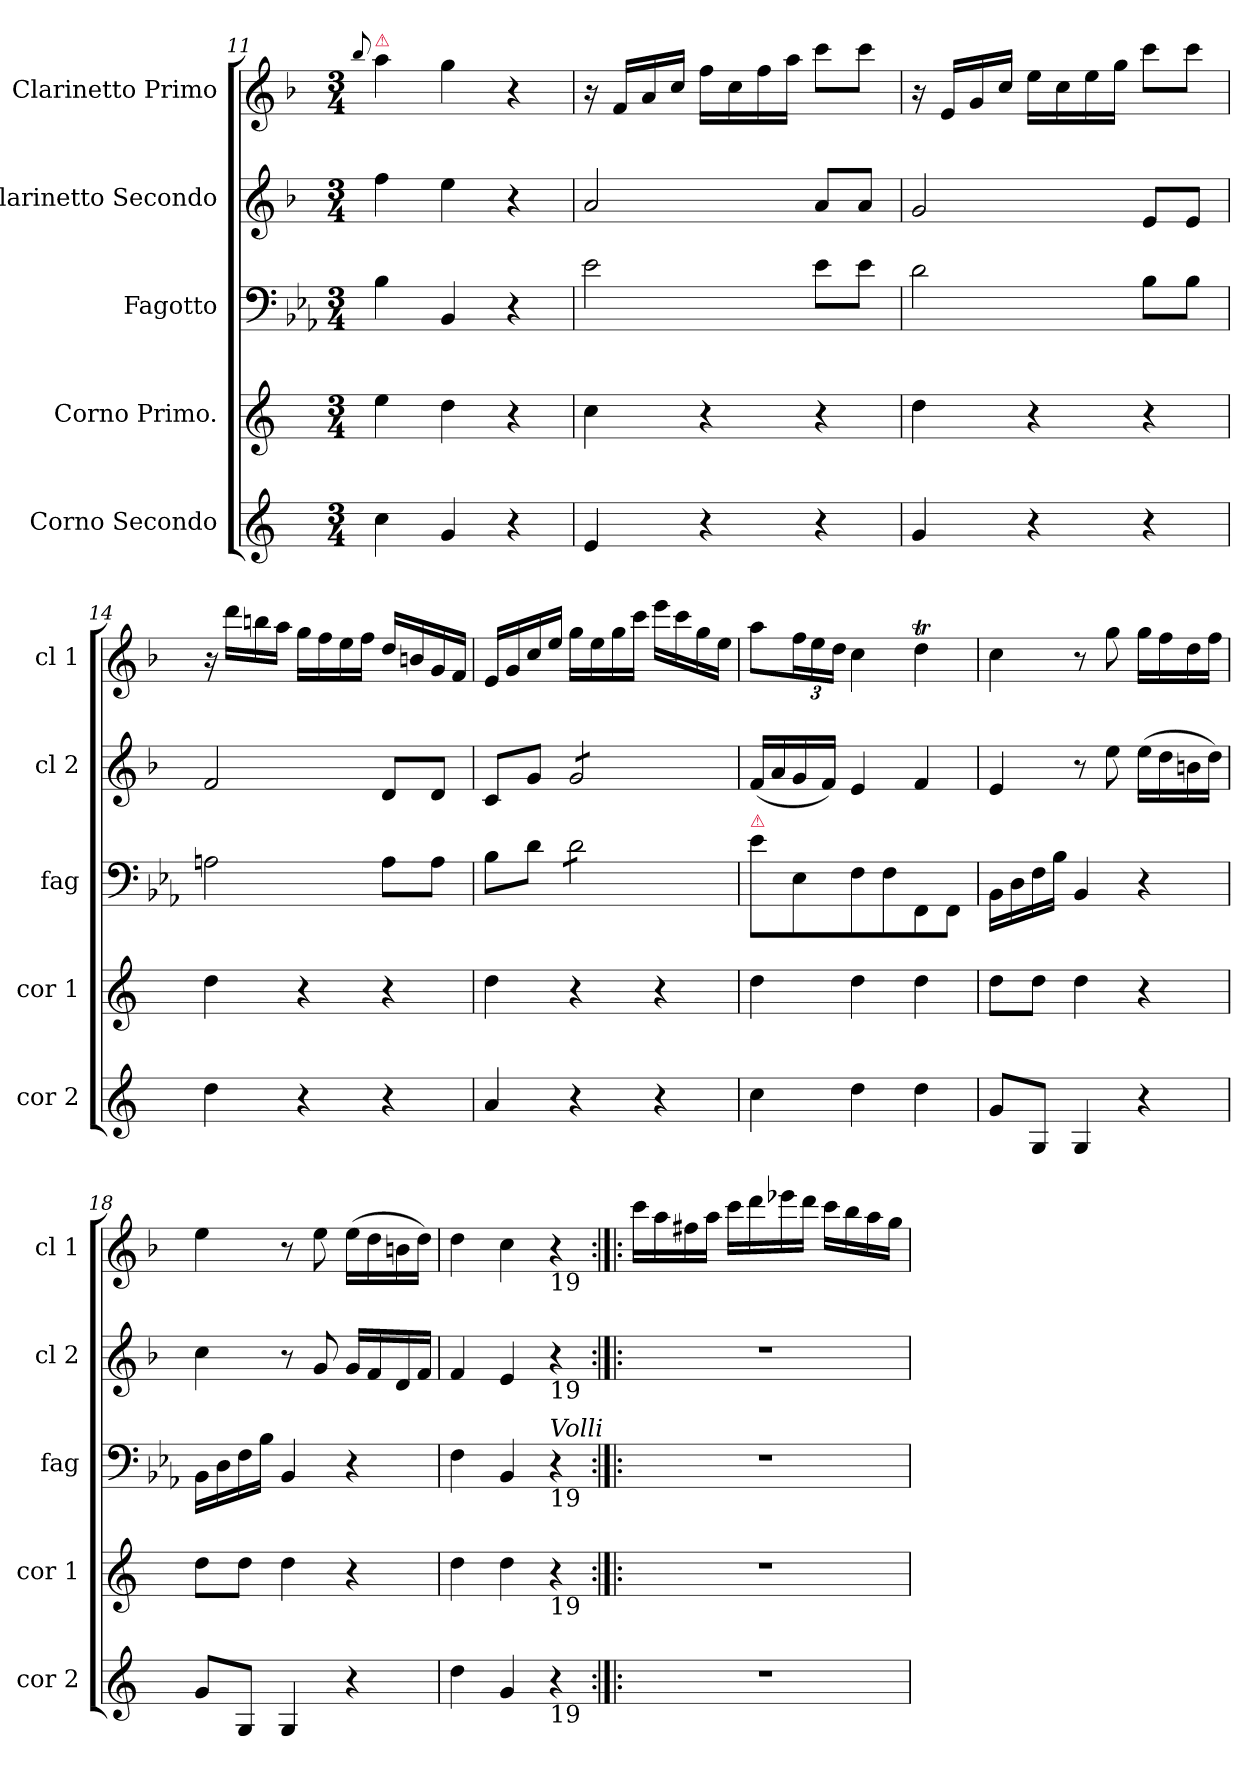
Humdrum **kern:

**kern	**kern	**kern	**kern	**kern
*part5	*part4	*part3	*part2	*part1
*staff5	*staff4	*staff3	*staff2	*staff1
*I"Corno Secondo	*I"Corno Primo.	*I"Fagotto	*I"Clarinetto Secondo	*I"Clarinetto Primo
*I'cor 2	*I'cor 1	*I'fag	*I'cl 2	*I'cl 1
*clefG2	*clefG2	*clefF4	*clefG2	*clefG2
*ITrd5c9	*ITrd5c9	*	*ITrd1c2	*ITrd1c2
*k[b-e-a-]	*k[b-e-a-]	*k[b-e-a-]	*k[b-e-a-]	*k[b-e-a-]
*M3/4	*M3/4	*M3/4	*M3/4	*M3/4
=11	=11	=11	=11	=11
.	.	.	.	8qqaa-/
!	!	!	!	!LO:TX:a:color=crimson:t=⚠
4e-\	4g\	4B-\	4ee-\	4gg\
4B-/	4f\	4BB-/	4dd\	4ff\
4r	4r	4r	4r	4r
=12	=12	=12	=12	=12
4G/	4e-\	2e-\	2g/	16r
.	.	.	.	16e-/LL
.	.	.	.	16g/
.	.	.	.	16b-/JJ
4r	4r	.	.	16ee-\LL
.	.	.	.	16b-\
.	.	.	.	16ee-\
.	.	.	.	16gg\JJ
4r	4r	8e-\L	8g/L	8bb-\L
.	.	8e-\J	8g/J	8bb-\J
=13	=13	=13	=13	=13
4B-/	4f\	2d\	2f/	16r
.	.	.	.	16d/LL
.	.	.	.	16f/
.	.	.	.	16b-/JJ
4r	4r	.	.	16dd\LL
.	.	.	.	16b-\
.	.	.	.	16dd\
.	.	.	.	16ff\JJ
4r	4r	8B-\L	8d/L	8bb-\L
.	.	8B-\J	8d/J	8bb-\J
=14	=14	=14	=14	=14
4f\	4f\	2An\	2e-/	16r
.	.	.	.	16ccc\LL
.	.	.	.	16aan\
.	.	.	.	16gg\JJ
4r	4r	.	.	16ff\LL
.	.	.	.	16ee-\
.	.	.	.	16dd\
.	.	.	.	16ee-\JJ
4r	4r	8A\L	8c/L	16cc/LL
.	.	.	.	16an/
.	.	8A\J	8c/J	16f/
.	.	.	.	16e-/JJ
=15	=15	=15	=15	=15
4c/	4f\	8B-\L	8B-/L	16d/LL
.	.	.	.	16f/
.	.	8d\J	8f/J	16b-/
.	.	.	.	16dd/JJ
*	*	*tremolo	*	*
*	*	*	*tremolo	*
4r	4r	8d\L	8f/L	16ff\LL
.	.	.	.	16dd\
.	.	8d\	8f/	16ff\
.	.	.	.	16bb-\JJ
4r	4r	8d\	8f/	16ddd\LL
.	.	.	.	16bb-\
.	.	8d\J	8f/J	16ff\
*	*	*	*Xtremolo	*
*	*	*Xtremolo	*	*
.	.	.	.	16dd\JJ
=16	=16	=16	=16	=16
!	!	!LO:TX:a:color=crimson:t=⚠	!	!
4e-\	4f\	8e-\L	(<16e-/LL	8gg\L
.	.	.	16g/	.
.	.	8E-\	16f/	24ee-\L
.	.	.	.	24dd\
.	.	.	16e-/JJ)	.
.	.	.	.	24cc\JJ
4f\	4f\	8F\	4d/	4b-\
.	.	8F\	.	.
4f\	4f\	8FF/	4e-/	4ccT\
.	.	8FF/J	.	.
=17	=17	=17	=17	=17
8B-/L	8f\L	16BB-\LL	4d/	4b-\
.	.	16D\	.	.
8BB-/J	8f\J	16F\	.	.
.	.	16B-\JJ	.	.
4BB-/	4f\	4BB-/	8r	8r
.	.	.	8dd\	8ff\
4r	4r	4r	(>16dd\LL	16ff\LL
.	.	.	16cc\	16ee-\
.	.	.	16an\	16cc\
.	.	.	16cc\JJ)	16ee-\JJ
=18	=18	=18	=18	=18
8B-/L	8f\L	16BB-\LL	4b-\	4dd\
.	.	16D\	.	.
8BB-/J	8f\J	16F\	.	.
.	.	16B-\JJ	.	.
4BB-/	4f\	4BB-/	8r	8r
.	.	.	8f/	8dd\
4r	4r	4r	16f/LL	(>16dd\LL
.	.	.	16e-/	16cc\
.	.	.	16c/	16an\
.	.	.	16e-/JJ	16cc\JJ)
=19	=19	=19	=19	=19
4f\	4f\	4F\	4e-/	4cc\
4B-/	4f\	4BB-/	4d/	4b-\
!	!	!	!	!LO:TX:b:t=19
!	!	!	!LO:TX:b:t=19	!
!	!	!LO:TX:a:i:t=Volli	!	!
!	!	!LO:TX:b:t=19	!	!
!	!LO:TX:b:t=19	!	!	!
!LO:TX:b:t=19	!	!	!	!
4r	4r	4r	4r	4r
=20:|!|:	=20:|!|:	=20:|!|:	=20:|!|:	=20:|!|:
2.r	2.r	2.r	2.r	16bb-\LL
.	.	.	.	16gg\
.	.	.	.	16een\
.	.	.	.	16gg\JJ
.	.	.	.	16bb-\LL
.	.	.	.	16ccc\
.	.	.	.	16ddd-X\
.	.	.	.	16ccc\JJ
.	.	.	.	16bb-\LL
.	.	.	.	16aa-\
.	.	.	.	16gg\
.	.	.	.	16ff\JJ
=	=	=	=	=
*-	*-	*-	*-	*-
